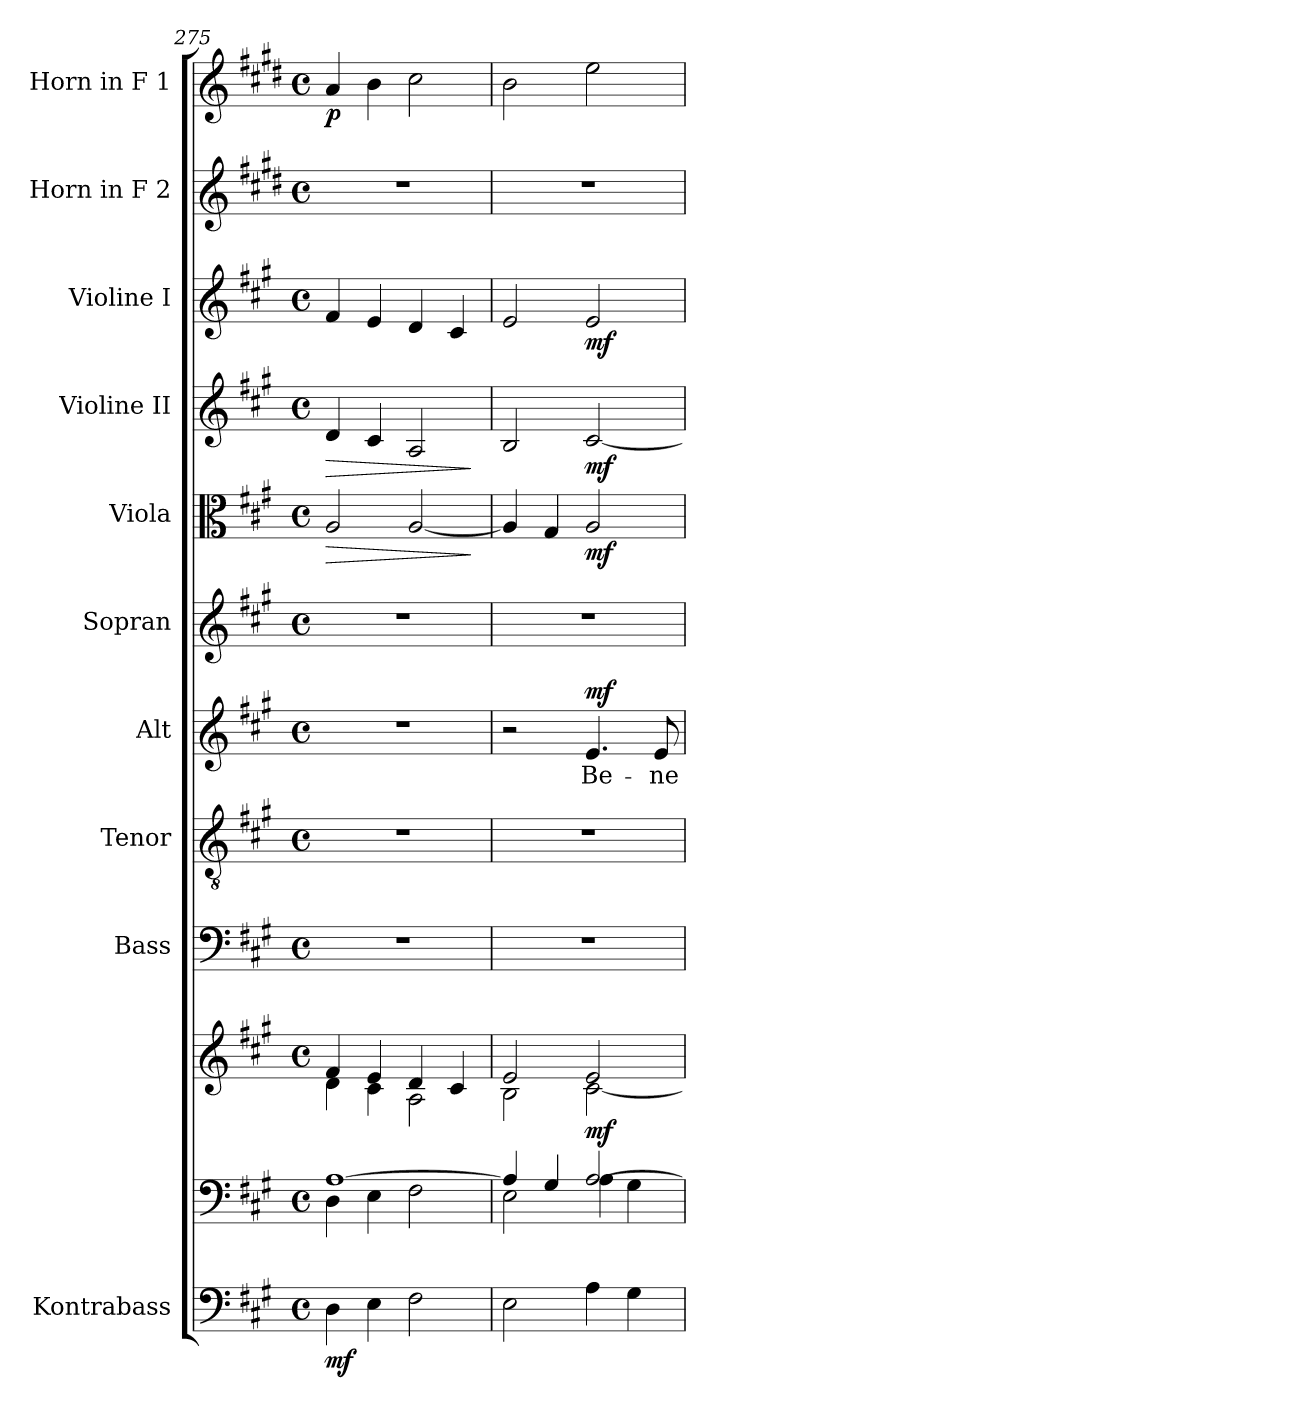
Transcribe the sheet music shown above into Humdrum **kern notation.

**kern	**dynam	**kern	**kern	**dynam	**kern	**kern	**kern	**text	**dynam	**kern	**kern	**dynam	**kern	**dynam	**kern	**dynam	**kern	**kern	**dynam
*part11	*part11	*part10	*part10	*part10	*part9	*part8	*part7	*part7	*part7	*part6	*part5	*part5	*part4	*part4	*part3	*part3	*part2	*part1	*part1
*staff12	*staff12	*staff11	*staff10	*staff10/11	*staff9	*staff8	*staff7	*staff7	*staff7	*staff6	*staff5	*staff5	*staff4	*staff4	*staff3	*staff3	*staff2	*staff1	*staff1
*I"Kontrabass	*	*	*	*	*I"Bass	*I"Tenor	*I"Alt	*	*	*I"Sopran	*I"Viola	*	*I"Violine II	*	*I"Violine I	*	*I"Horn in F 2	*I"Horn in F 1	*
*I'Kb.	*	*	*	*	*I'B.	*I'T.	*I'A.	*	*	*I'S.	*I'Vla.	*	*I'Vl. II	*	*I'Vl. I	*	*	*	*
*clefF4	*	*clefF4	*clefG2	*	*clefF4	*clefGv2	*clefG2	*	*	*clefG2	*clefC3	*	*clefG2	*	*clefG2	*	*clefG2	*clefG2	*
*ITrd7c12	*	*	*	*	*	*	*	*	*	*	*	*	*	*	*	*	*ITrd4c7	*ITrd4c7	*
*k[f#c#g#]	*	*k[f#c#g#]	*k[f#c#g#]	*	*k[f#c#g#]	*k[f#c#g#]	*k[f#c#g#]	*	*	*k[f#c#g#]	*k[f#c#g#]	*	*k[f#c#g#]	*	*k[f#c#g#]	*	*k[f#c#g#]	*k[f#c#g#]	*
*A:	*	*A:	*A:	*	*A:	*A:	*A:	*	*	*A:	*A:	*	*A:	*	*A:	*	*A:	*A:	*
*M4/4	*	*M4/4	*M4/4	*	*M4/4	*M4/4	*M4/4	*	*	*M4/4	*M4/4	*	*M4/4	*	*M4/4	*	*M4/4	*M4/4	*
*met(c)	*	*met(c)	*met(c)	*	*met(c)	*met(c)	*met(c)	*	*	*met(c)	*met(c)	*	*met(c)	*	*met(c)	*	*met(c)	*met(c)	*
=275	=275	=275	=275	=275	=275	=275	=275	=275	=275	=275	=275	=275	=275	=275	=275	=275	=275	=275	=275
*	*	*^	*^	*	*	*	*	*	*	*	*	*	*	*	*	*	*	*	*
!	!LO:DY:b	!	!	!	!	!	!	!	!	!	!	!	!	!LO:HP:b	!	!LO:HP:b	!	!	!	!	!LO:DY:b
4DD\	mf	[>1A	4D\	4f#/	4d\	.	1r	1r	1r	.	.	1r	2A/	>	4d/	>	4f#/	.	1r	4d/	p
4EE\	.	.	4E\	4e/	4c#\	.	.	.	.	.	.	.	.	.	4c#/	.	4e/	.	.	4e\	.
2FF#\	.	.	2F#\	4d/	2A\	.	.	.	.	.	.	.	[2A/	.	2A/	.	4d/	.	.	2f#\	.
.	.	.	.	4c#/	.	.	.	.	.	.	.	.	.	.	.	.	4c#/	.	.	.	.
*	*	*v	*v	*	*	*	*	*	*	*	*	*	*	*	*	*	*	*	*	*	*
*	*	*	*v	*v	*	*	*	*	*	*	*	*	*	*	*	*	*	*	*	*
.	.	.	.	.	.	.	.	.	.	.	.	]	.	]	.	.	.	.	.
=276	=276	=276	=276	=276	=276	=276	=276	=276	=276	=276	=276	=276	=276	=276	=276	=276	=276	=276	=276
*	*	*^	*^	*	*	*	*	*	*	*	*	*	*	*	*	*	*	*	*
2EE\	.	4A/]	2E\	2e/	2B\	.	1r	1r	2r	.	.	1r	4A/]	.	2B/	.	2e/	.	1r	2e\	.
.	.	4G#/	.	.	.	.	.	.	.	.	.	.	4G#/	.	.	.	.	.	.	.	.
!	!	!	!	!	!	!LO:DY:b	!	!	!	!LO:LY:b	!LO:DY:a	!	!	!LO:DY:b	!	!LO:DY:b	!	!LO:DY:b	!	!	!
4AA\	.	[>2A/	4A\	2e/	[<2c#\	mf	.	.	4.e/	Be-	mf	.	2A/	mf	[2c#/	mf	2e/	mf	.	2a\	.
4GG#\	.	.	4G#\	.	.	.	.	.	.	.	.	.	.	.	.	.	.	.	.	.	.
!	!	!	!	!	!	!	!	!	!	!LO:LY:b	!	!	!	!	!	!	!	!	!	!	!
.	.	.	.	.	.	.	.	.	8e/	-ne-	.	.	.	.	.	.	.	.	.	.	.
*	*	*v	*v	*	*	*	*	*	*	*	*	*	*	*	*	*	*	*	*	*	*
*	*	*	*v	*v	*	*	*	*	*	*	*	*	*	*	*	*	*	*	*	*
=	=	=	=	=	=	=	=	=	=	=	=	=	=	=	=	=	=	=	=
*-	*-	*-	*-	*-	*-	*-	*-	*-	*-	*-	*-	*-	*-	*-	*-	*-	*-	*-	*-
